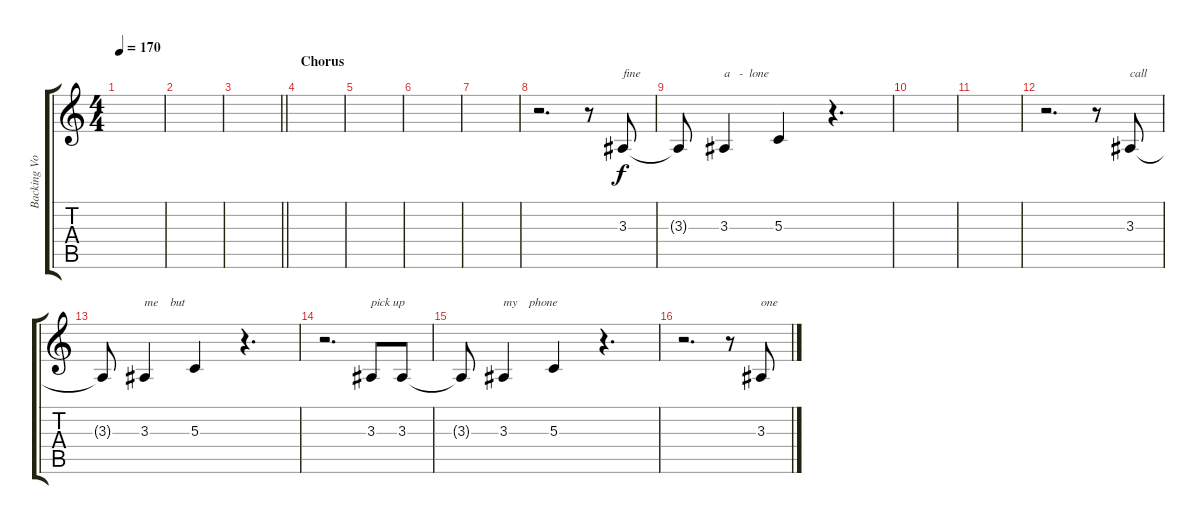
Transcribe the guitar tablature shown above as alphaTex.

\track ("Backing Vocals" "Backing Vo") {instrument lead6voice}
\staff {score tabs}
\tuning (E4 B3 G3 D3 A2 E2) {hide}
\ts (4 4)
\tempo 170
\clef g2
\ks c
|
|
\barLineRight lightlight
|
\section ("" "Chorus")
|
|
|
|
r.2{d} r.8 3.3.8{txt "fine "} |
3.3{t}.8 3.3.4{txt "a   -  lone"} 5.3.4 r.4{d} |
|
|
r.2{d} r.8 3.3.8{txt "call"} |
3.3{t}.8 3.3.4{txt "me    but"} 5.3.4 r.4{d} |
r.2{d} 3.3.8{txt "pick up"} 3.3.8 |
3.3{t}.8 3.3.4{txt "my    phone"} 5.3.4 r.4{d} |
r.2{d} r.8 3.3.8{txt "one"}
